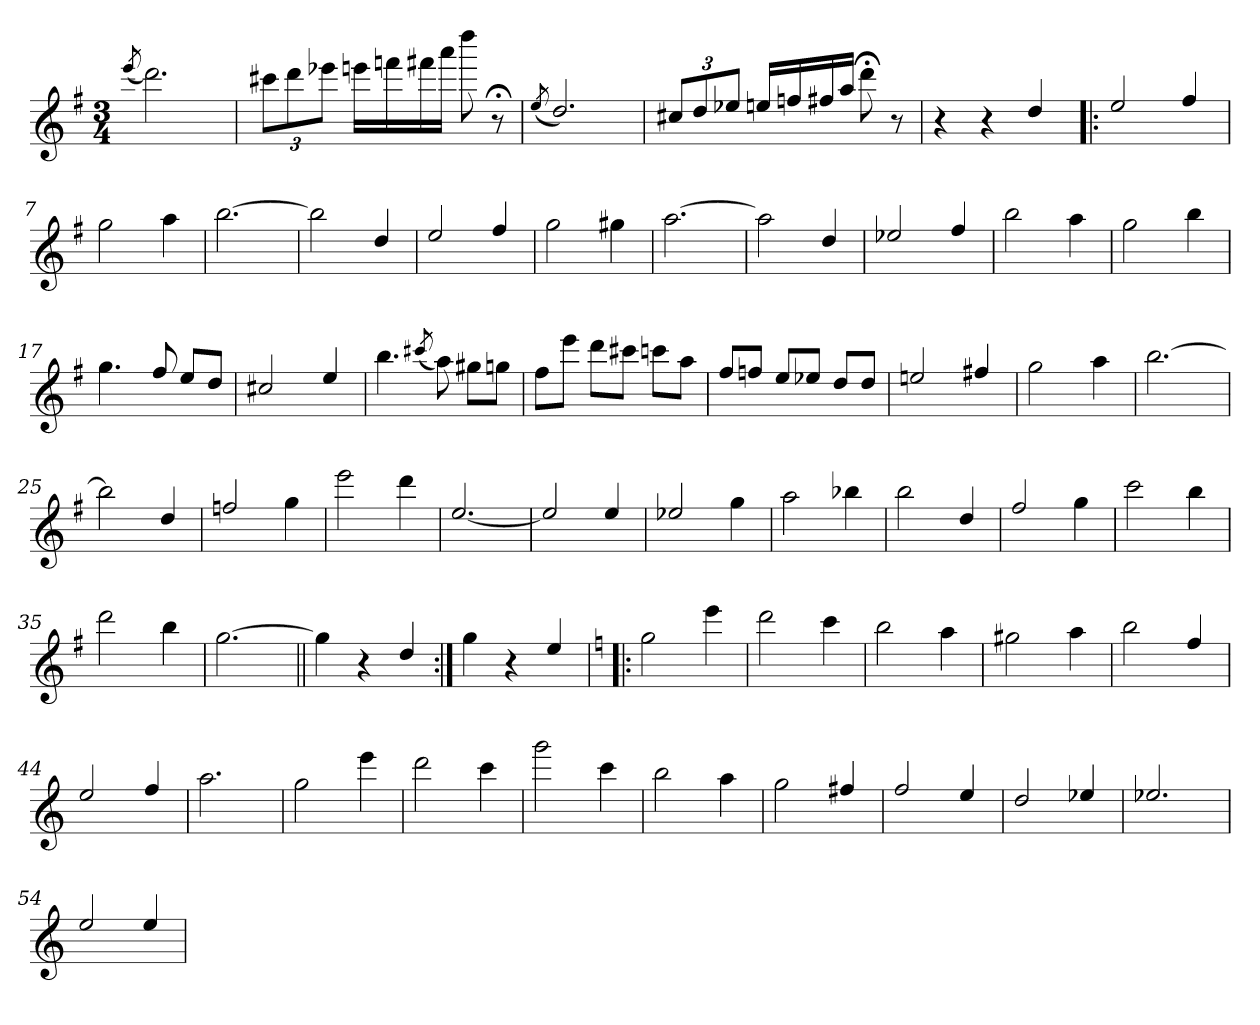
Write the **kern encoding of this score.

**kern
*part1
*staff1
*clefG2
*k[f#]
*G:
*M3/4
=1
(<8qeee/
2.ddd\)
=2
12ccc#X\L
12ddd\
12eee-X\J
16eeen\LL
16fffn\
16fff#X\
16aaa\JJ
8dddd\
8r;<
=3
(<8qee/
2.dd/)
=4
12cc#X/L
12dd/
12ee-X/J
16een/LL
16ffn/
16ff#X/
16aa/JJ
8ddd;<\
8r
!!LO:LB:g=z
=5
4r
4r
4dd/
=6!|:
2ee/
4ff#/
=7
2gg\
4aa\
=8
[2.bb\
=9
2bb\]
4dd/
=10
2ee/
4ff#/
!!LO:LB:g=z
=11
2gg\
4gg#X\
=12
[2.aa\
=13
2aa\]
4dd/
=14
2ee-X/
4ff#/
=15
2bb\
4aa\
=16
2gg\
4bb\
!!LO:LB:g=z
=17
4.gg\
8ff#/
8ee/L
8dd/J
=18
2cc#X/
4ee/
=19
4.bb\
(<8qccc#X/
8aa\)
8gg#X\L
8ggn\J
=20
8ff#\L
8eee\J
8ddd\L
8ccc#X\J
8cccn\L
8aa\J
=21
8ff#/L
8ffn/J
8ee/L
8ee-X/J
8dd/L
8dd/J
=22
2een/
4ff#X/
!!LO:LB:g=z
=23
2gg\
4aa\
=24
[2.bb\
=25
2bb\]
4dd/
=26
2ffn/
4gg\
=27
2eee\
4ddd\
=28
[2.ee/
!!LO:LB:g=z
=29
2ee/]
4ee/
=30
2ee-X/
4gg\
=31
2aa\
4bb-X\
=32
2bb\
4dd/
=33
2ff#/
4gg\
=34
2ccc\
4bb\
!!LO:LB:g=z
=35
2ddd\
4bb\
=36
[2.gg\
=37||
4gg\]
4r
4dd/
=38:|!
4gg\
4r
4ee/
=39!|:
*k[]
*C:
2gg\
4eee\
=40
2ddd\
4ccc\
!!LO:LB:g=z
=41
2bb\
4aa\
=42
2gg#X\
4aa\
=43
2bb\
4ff/
=44
2ee/
4ff/
=45
2.aa\
=46
2gg\
4eee\
!!LO:LB:g=z
=47
2ddd\
4ccc\
=48
2ggg\
4ccc\
=49
2bb\
4aa\
=50
2gg\
4ff#X/
=51
2ff/
4ee/
=52
2dd/
4ee-X/
!!LO:LB:g=z
=53
2.ee-X/
=54
2ee/
4ee/
=
*-
